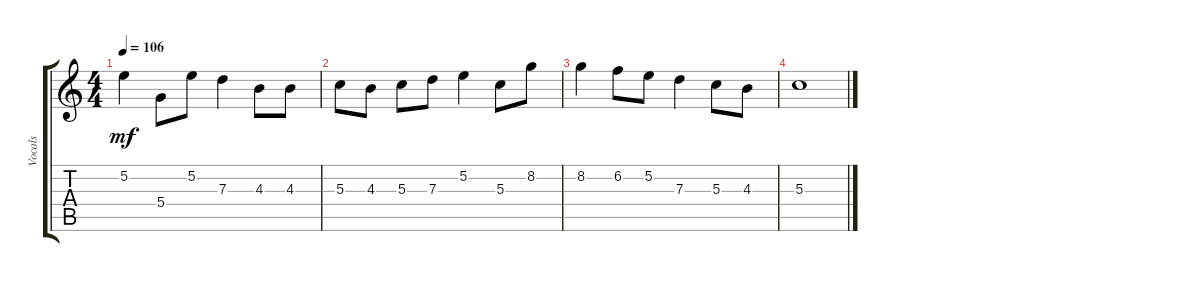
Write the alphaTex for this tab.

\track ("Vocals" "Vocals") {instrument acousticguitarsteel}
\staff {score tabs}
\tuning (E4 B3 G3 D3 A2 E2) {hide}
\ts (4 4)
\tempo 106
\clef g2
\ks c
5.2.4{dy mf} 5.4.8 5.2.8 7.3.4 4.3.8 4.3.8 |
5.3.8 4.3.8 5.3.8 7.3.8 5.2.4 5.3.8 8.2.8 |
8.2.4 6.2.8 5.2.8 7.3.4 5.3.8 4.3.8 |
5.3.1
